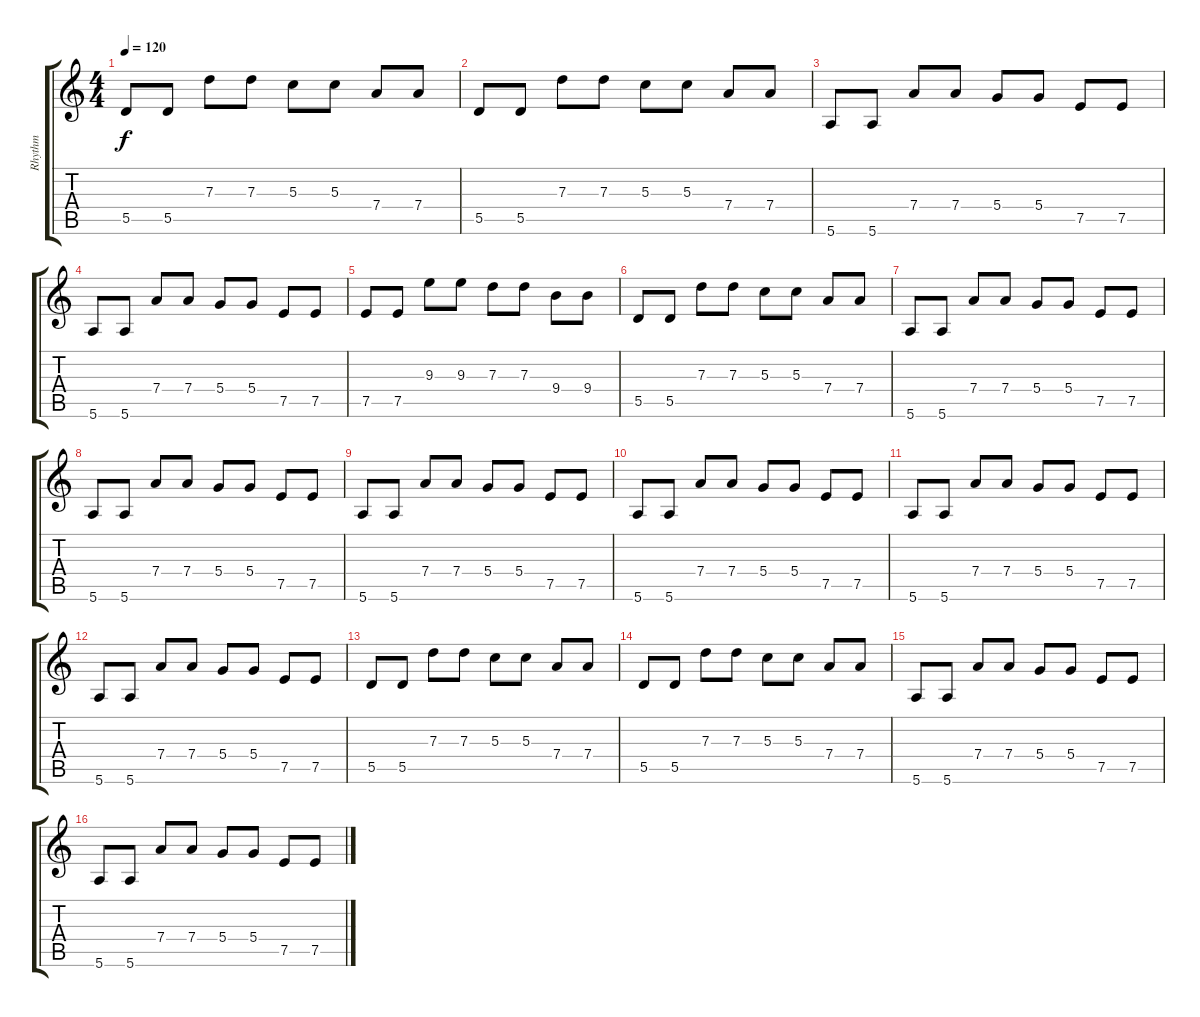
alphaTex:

\track ("Rhythm" "Rhythm") {instrument acousticguitarnylon}
\staff {score tabs}
\tuning (E4 B3 G3 D3 A2 E2) {hide}
\ts (4 4)
\tempo 120
\clef g2
\ks c
5.5.8{dy f} 5.5.8 7.3.8 7.3.8 5.3.8 5.3.8 7.4.8 7.4.8 |
5.5.8 5.5.8 7.3.8 7.3.8 5.3.8 5.3.8 7.4.8 7.4.8 |
5.6.8 5.6.8 7.4.8 7.4.8 5.4.8 5.4.8 7.5.8 7.5.8 |
5.6.8 5.6.8 7.4.8 7.4.8 5.4.8 5.4.8 7.5.8 7.5.8 |
7.5.8 7.5.8 9.3.8 9.3.8 7.3.8 7.3.8 9.4.8 9.4.8 |
5.5.8 5.5.8 7.3.8 7.3.8 5.3.8 5.3.8 7.4.8 7.4.8 |
5.6.8 5.6.8 7.4.8 7.4.8 5.4.8 5.4.8 7.5.8 7.5.8 |
5.6.8 5.6.8 7.4.8 7.4.8 5.4.8 5.4.8 7.5.8 7.5.8 |
5.6.8 5.6.8 7.4.8 7.4.8 5.4.8 5.4.8 7.5.8 7.5.8 |
5.6.8 5.6.8 7.4.8 7.4.8 5.4.8 5.4.8 7.5.8 7.5.8 |
5.6.8 5.6.8 7.4.8 7.4.8 5.4.8 5.4.8 7.5.8 7.5.8 |
5.6.8 5.6.8 7.4.8 7.4.8 5.4.8 5.4.8 7.5.8 7.5.8 |
5.5.8 5.5.8 7.3.8 7.3.8 5.3.8 5.3.8 7.4.8 7.4.8 |
5.5.8 5.5.8 7.3.8 7.3.8 5.3.8 5.3.8 7.4.8 7.4.8 |
5.6.8 5.6.8 7.4.8 7.4.8 5.4.8 5.4.8 7.5.8 7.5.8 |
5.6.8 5.6.8 7.4.8 7.4.8 5.4.8 5.4.8 7.5.8 7.5.8
